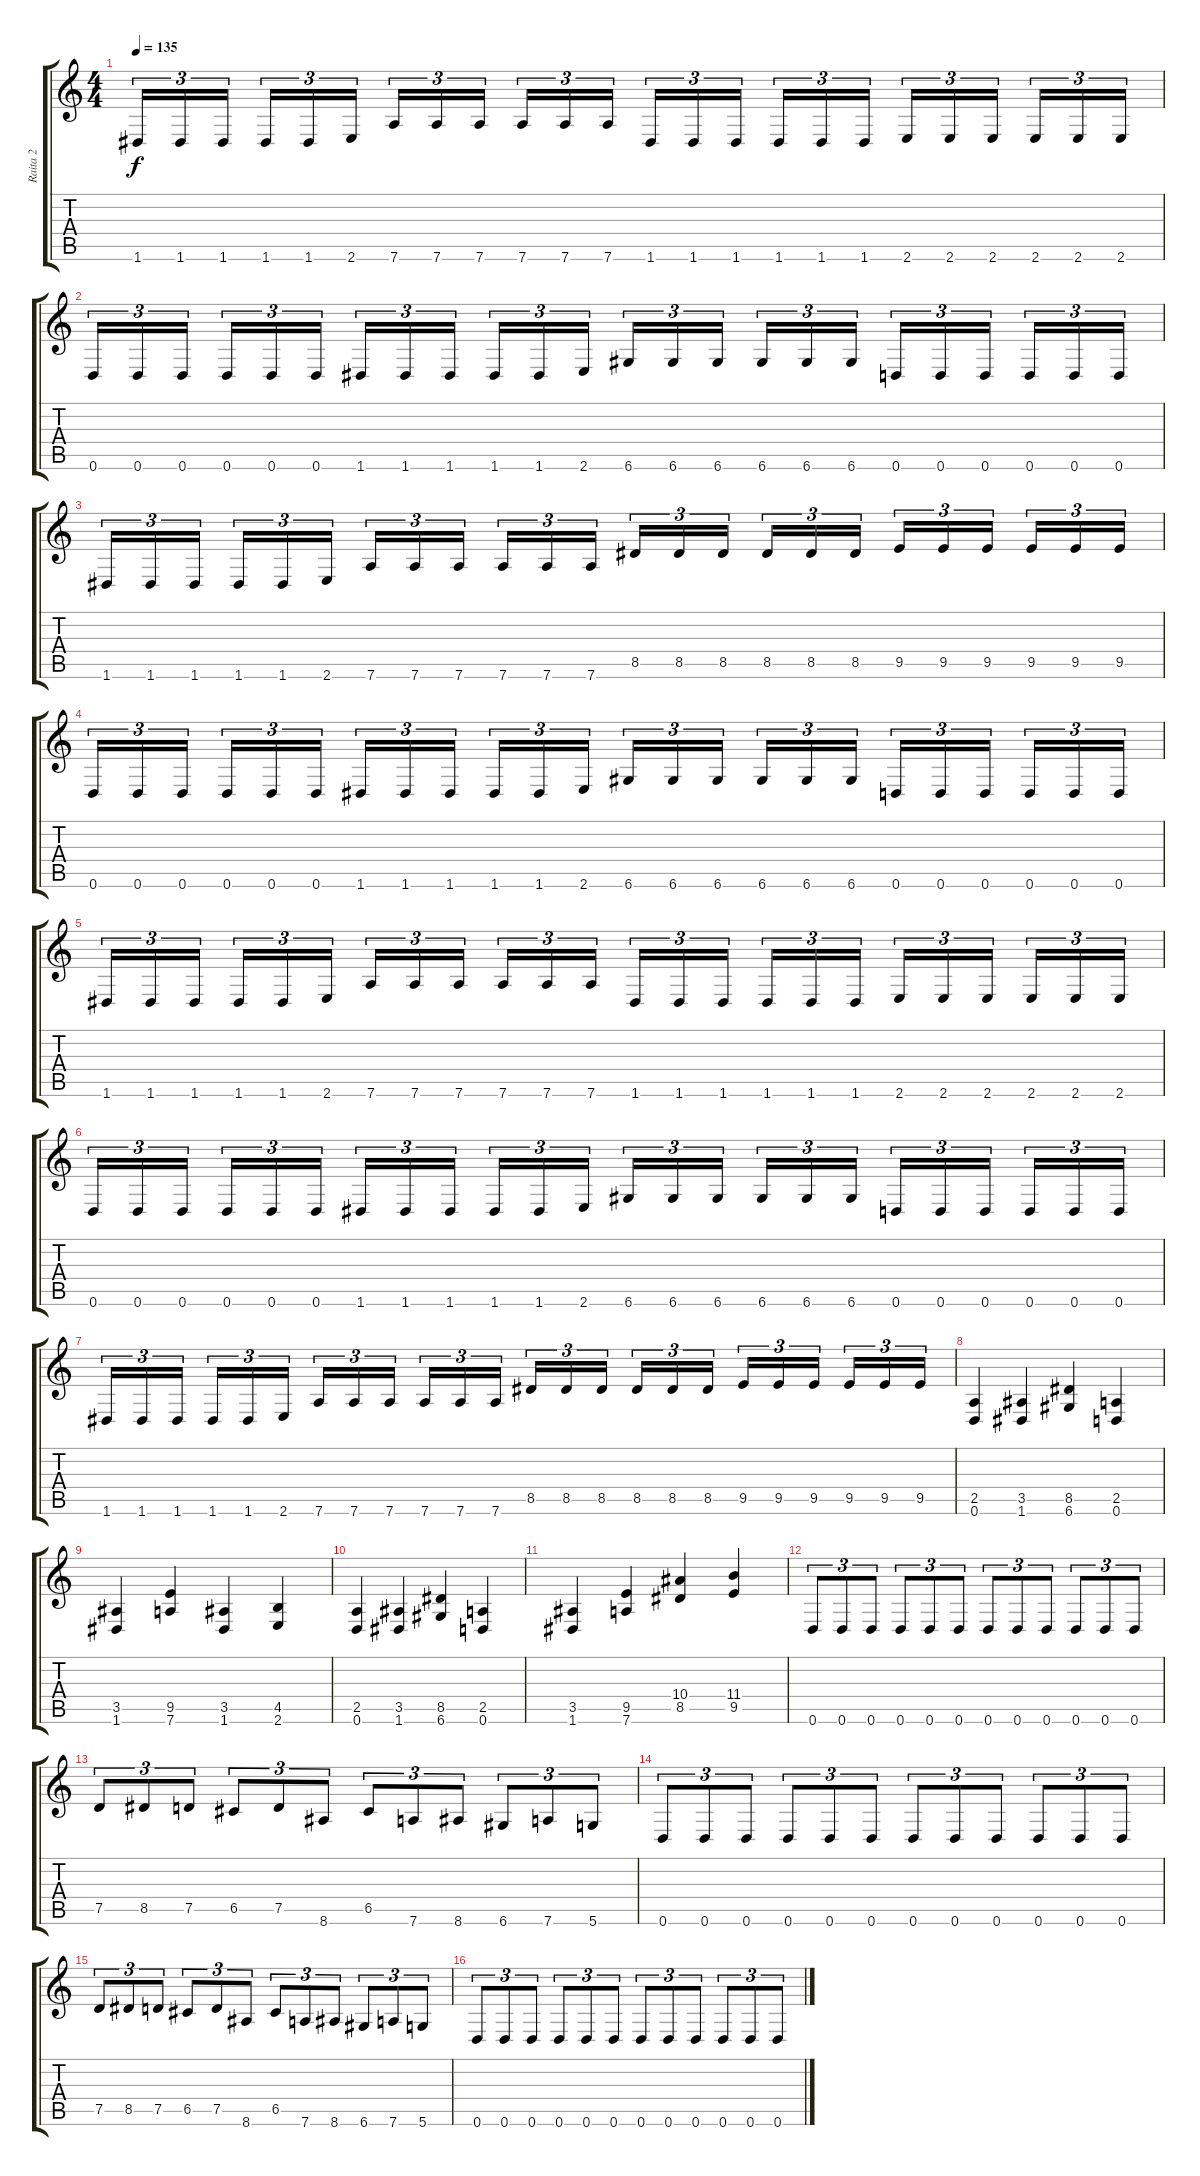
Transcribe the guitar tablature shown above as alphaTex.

\track ("Raita 2" "Raita 2") {instrument distortionguitar}
\staff {score tabs}
\tuning (D4 A3 F3 C3 G2 D2) {hide}
\ts (4 4)
\tempo 135
\clef g2
\ks c
1.6.16{tu (3 2) dy f} 1.6.16{tu (3 2)} 1.6.16{tu (3 2) beam splitsecondary} 1.6.16{tu (3 2)} 1.6.16{tu (3 2)} 2.6.16{tu (3 2)} 7.6.16{tu (3 2)} 7.6.16{tu (3 2)} 7.6.16{tu (3 2) beam splitsecondary} 7.6.16{tu (3 2)} 7.6.16{tu (3 2)} 7.6.16{tu (3 2)} 1.6.16{tu (3 2)} 1.6.16{tu (3 2)} 1.6.16{tu (3 2) beam splitsecondary} 1.6.16{tu (3 2)} 1.6.16{tu (3 2)} 1.6.16{tu (3 2)} 2.6.16{tu (3 2)} 2.6.16{tu (3 2)} 2.6.16{tu (3 2) beam splitsecondary} 2.6.16{tu (3 2)} 2.6.16{tu (3 2)} 2.6.16{tu (3 2)} |
0.6.16{tu (3 2)} 0.6.16{tu (3 2)} 0.6.16{tu (3 2) beam splitsecondary} 0.6.16{tu (3 2)} 0.6.16{tu (3 2)} 0.6.16{tu (3 2)} 1.6.16{tu (3 2)} 1.6.16{tu (3 2)} 1.6.16{tu (3 2) beam splitsecondary} 1.6.16{tu (3 2)} 1.6.16{tu (3 2)} 2.6.16{tu (3 2)} 6.6.16{tu (3 2)} 6.6.16{tu (3 2)} 6.6.16{tu (3 2) beam splitsecondary} 6.6.16{tu (3 2)} 6.6.16{tu (3 2)} 6.6.16{tu (3 2)} 0.6.16{tu (3 2)} 0.6.16{tu (3 2)} 0.6.16{tu (3 2) beam splitsecondary} 0.6.16{tu (3 2)} 0.6.16{tu (3 2)} 0.6.16{tu (3 2)} |
1.6.16{tu (3 2)} 1.6.16{tu (3 2)} 1.6.16{tu (3 2) beam splitsecondary} 1.6.16{tu (3 2)} 1.6.16{tu (3 2)} 2.6.16{tu (3 2)} 7.6.16{tu (3 2)} 7.6.16{tu (3 2)} 7.6.16{tu (3 2) beam splitsecondary} 7.6.16{tu (3 2)} 7.6.16{tu (3 2)} 7.6.16{tu (3 2)} 8.5.16{tu (3 2)} 8.5.16{tu (3 2)} 8.5.16{tu (3 2) beam splitsecondary} 8.5.16{tu (3 2)} 8.5.16{tu (3 2)} 8.5.16{tu (3 2)} 9.5.16{tu (3 2)} 9.5.16{tu (3 2)} 9.5.16{tu (3 2) beam splitsecondary} 9.5.16{tu (3 2)} 9.5.16{tu (3 2)} 9.5.16{tu (3 2)} |
0.6.16{tu (3 2)} 0.6.16{tu (3 2)} 0.6.16{tu (3 2) beam splitsecondary} 0.6.16{tu (3 2)} 0.6.16{tu (3 2)} 0.6.16{tu (3 2)} 1.6.16{tu (3 2)} 1.6.16{tu (3 2)} 1.6.16{tu (3 2) beam splitsecondary} 1.6.16{tu (3 2)} 1.6.16{tu (3 2)} 2.6.16{tu (3 2)} 6.6.16{tu (3 2)} 6.6.16{tu (3 2)} 6.6.16{tu (3 2) beam splitsecondary} 6.6.16{tu (3 2)} 6.6.16{tu (3 2)} 6.6.16{tu (3 2)} 0.6.16{tu (3 2)} 0.6.16{tu (3 2)} 0.6.16{tu (3 2) beam splitsecondary} 0.6.16{tu (3 2)} 0.6.16{tu (3 2)} 0.6.16{tu (3 2)} |
1.6.16{tu (3 2)} 1.6.16{tu (3 2)} 1.6.16{tu (3 2) beam splitsecondary} 1.6.16{tu (3 2)} 1.6.16{tu (3 2)} 2.6.16{tu (3 2)} 7.6.16{tu (3 2)} 7.6.16{tu (3 2)} 7.6.16{tu (3 2) beam splitsecondary} 7.6.16{tu (3 2)} 7.6.16{tu (3 2)} 7.6.16{tu (3 2)} 1.6.16{tu (3 2)} 1.6.16{tu (3 2)} 1.6.16{tu (3 2) beam splitsecondary} 1.6.16{tu (3 2)} 1.6.16{tu (3 2)} 1.6.16{tu (3 2)} 2.6.16{tu (3 2)} 2.6.16{tu (3 2)} 2.6.16{tu (3 2) beam splitsecondary} 2.6.16{tu (3 2)} 2.6.16{tu (3 2)} 2.6.16{tu (3 2)} |
0.6.16{tu (3 2)} 0.6.16{tu (3 2)} 0.6.16{tu (3 2) beam splitsecondary} 0.6.16{tu (3 2)} 0.6.16{tu (3 2)} 0.6.16{tu (3 2)} 1.6.16{tu (3 2)} 1.6.16{tu (3 2)} 1.6.16{tu (3 2) beam splitsecondary} 1.6.16{tu (3 2)} 1.6.16{tu (3 2)} 2.6.16{tu (3 2)} 6.6.16{tu (3 2)} 6.6.16{tu (3 2)} 6.6.16{tu (3 2) beam splitsecondary} 6.6.16{tu (3 2)} 6.6.16{tu (3 2)} 6.6.16{tu (3 2)} 0.6.16{tu (3 2)} 0.6.16{tu (3 2)} 0.6.16{tu (3 2) beam splitsecondary} 0.6.16{tu (3 2)} 0.6.16{tu (3 2)} 0.6.16{tu (3 2)} |
1.6.16{tu (3 2)} 1.6.16{tu (3 2)} 1.6.16{tu (3 2) beam splitsecondary} 1.6.16{tu (3 2)} 1.6.16{tu (3 2)} 2.6.16{tu (3 2)} 7.6.16{tu (3 2)} 7.6.16{tu (3 2)} 7.6.16{tu (3 2) beam splitsecondary} 7.6.16{tu (3 2)} 7.6.16{tu (3 2)} 7.6.16{tu (3 2)} 8.5.16{tu (3 2)} 8.5.16{tu (3 2)} 8.5.16{tu (3 2) beam splitsecondary} 8.5.16{tu (3 2)} 8.5.16{tu (3 2)} 8.5.16{tu (3 2)} 9.5.16{tu (3 2)} 9.5.16{tu (3 2)} 9.5.16{tu (3 2) beam splitsecondary} 9.5.16{tu (3 2)} 9.5.16{tu (3 2)} 9.5.16{tu (3 2)} |
(2.5 0.6).4 (3.5 1.6).4 (8.5 6.6).4 (2.5 0.6).4 |
(3.5 1.6).4 (9.5 7.6).4 (3.5 1.6).4 (4.5 2.6).4 |
(2.5 0.6).4 (3.5 1.6).4 (8.5 6.6).4 (2.5 0.6).4 |
(3.5 1.6).4 (9.5 7.6).4 (10.4 8.5).4 (11.4 9.5).4 |
0.6.8{tu (3 2)} 0.6.8{tu (3 2)} 0.6.8{tu (3 2)} 0.6.8{tu (3 2)} 0.6.8{tu (3 2)} 0.6.8{tu (3 2)} 0.6.8{tu (3 2)} 0.6.8{tu (3 2)} 0.6.8{tu (3 2)} 0.6.8{tu (3 2)} 0.6.8{tu (3 2)} 0.6.8{tu (3 2)} |
7.5.8{tu (3 2)} 8.5.8{tu (3 2)} 7.5.8{tu (3 2)} 6.5.8{tu (3 2)} 7.5.8{tu (3 2)} 8.6.8{tu (3 2)} 6.5.8{tu (3 2)} 7.6.8{tu (3 2)} 8.6.8{tu (3 2)} 6.6.8{tu (3 2)} 7.6.8{tu (3 2)} 5.6.8{tu (3 2)} |
0.6.8{tu (3 2)} 0.6.8{tu (3 2)} 0.6.8{tu (3 2)} 0.6.8{tu (3 2)} 0.6.8{tu (3 2)} 0.6.8{tu (3 2)} 0.6.8{tu (3 2)} 0.6.8{tu (3 2)} 0.6.8{tu (3 2)} 0.6.8{tu (3 2)} 0.6.8{tu (3 2)} 0.6.8{tu (3 2)} |
7.5.8{tu (3 2)} 8.5.8{tu (3 2)} 7.5.8{tu (3 2)} 6.5.8{tu (3 2)} 7.5.8{tu (3 2)} 8.6.8{tu (3 2)} 6.5.8{tu (3 2)} 7.6.8{tu (3 2)} 8.6.8{tu (3 2)} 6.6.8{tu (3 2)} 7.6.8{tu (3 2)} 5.6.8{tu (3 2)} |
0.6.8{tu (3 2)} 0.6.8{tu (3 2)} 0.6.8{tu (3 2)} 0.6.8{tu (3 2)} 0.6.8{tu (3 2)} 0.6.8{tu (3 2)} 0.6.8{tu (3 2)} 0.6.8{tu (3 2)} 0.6.8{tu (3 2)} 0.6.8{tu (3 2)} 0.6.8{tu (3 2)} 0.6.8{tu (3 2)}
